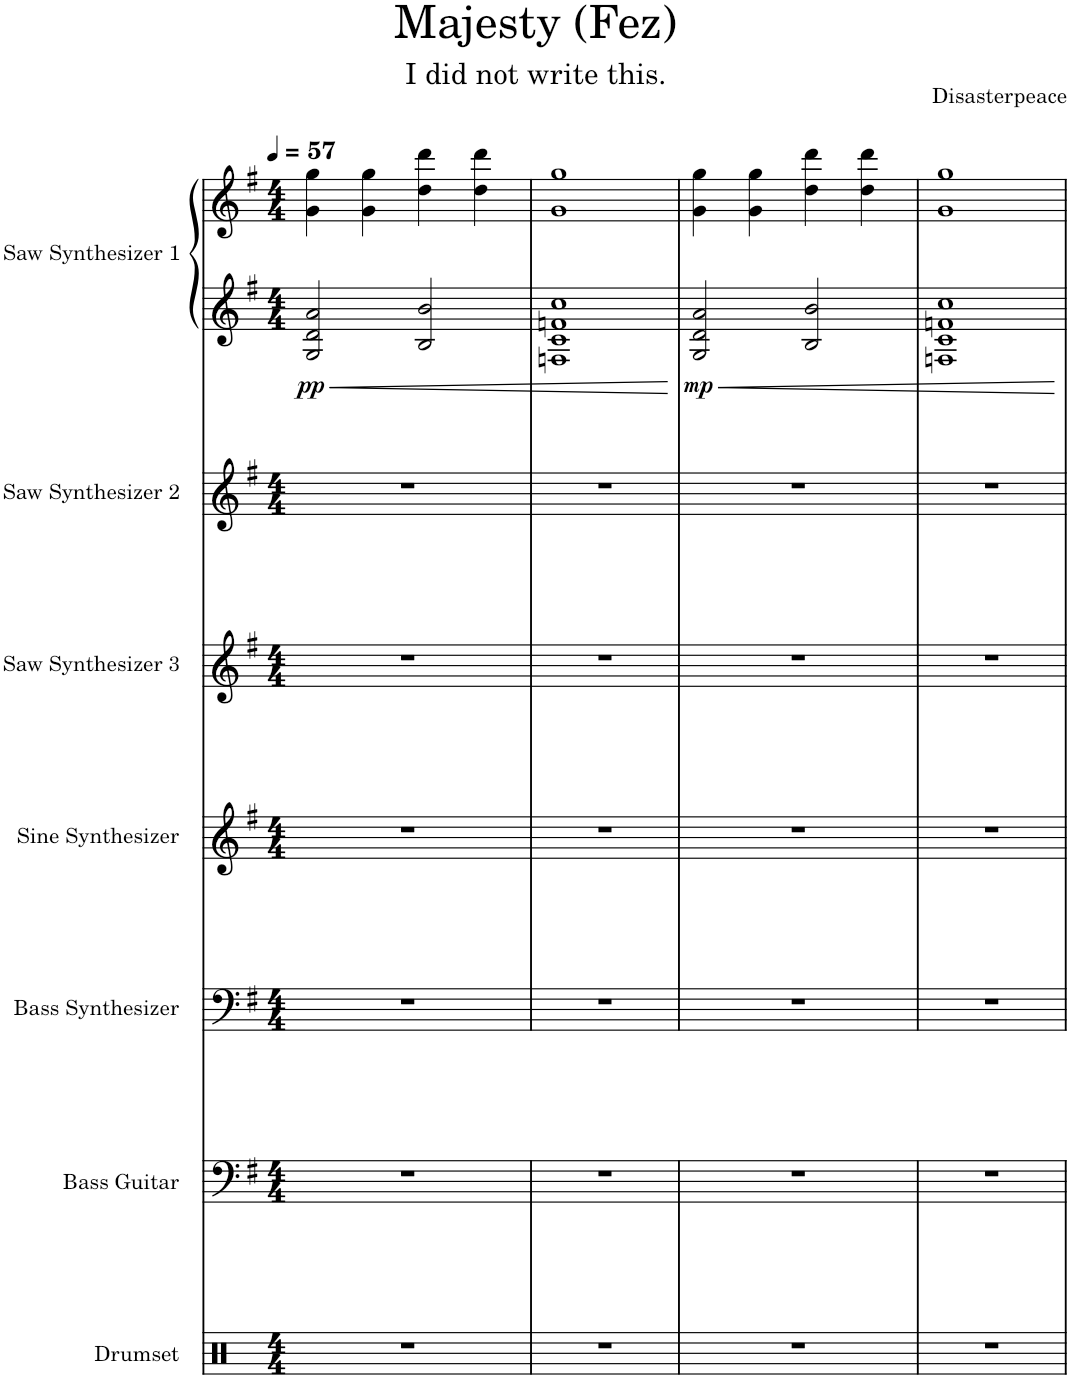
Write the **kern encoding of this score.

**kern	**kern	**kern	**kern	**kern	**kern	**kern	**kern	**dynam
*part7	*part6	*part5	*part4	*part3	*part2	*part1	*part1	*part1
*staff8	*staff7	*staff6	*staff5	*staff4	*staff3	*staff2	*staff1	*staff1/2
*I"Drumset	*I"Bass Guitar	*I"Bass Synthesizer	*I"Sine Synthesizer	*I"Saw Synthesizer 3	*I"Saw Synthesizer 2	*I"Saw Synthesizer 1	*	*
*I'D. Set	*I'B. Guit.	*I'Synth.	*I'Synth.	*I'Synth. 3	*I'Synth. 2	*I'Synth. 1	*	*
*clefX	*clefF4	*clefF4	*clefG2	*clefG2	*clefG2	*clefG2	*clefG2	*
*	*Trd7c12	*	*	*	*	*	*	*
*k[]	*k[f#]	*k[f#]	*k[f#]	*k[f#]	*k[f#]	*k[f#]	*k[f#]	*
*M4/4	*M4/4	*M4/4	*M4/4	*M4/4	*M4/4	*M4/4	*M4/4	*
*MM57	*MM57	*MM57	*MM57	*MM57	*MM57	*MM57	*MM57	*
=1	=1	=1	=1	=1	=1	=1	=1	=1
!	!	!	!	!	!	!	!	!LO:DY:b=2
1r	1r	1r	1r	1r	1r	2G/ 2d/ 2a/	4g\ 4gg\	pp
.	.	.	.	.	.	.	4g\ 4gg\	.
.	.	.	.	.	.	2B/ 2b/	4dd\ 4ddd\	.
.	.	.	.	.	.	.	4dd\ 4ddd\	.
=2	=2	=2	=2	=2	=2	=2	=2	=2
1r	1r	1r	1r	1r	1r	1Fn 1c 1fn 1cc	1g 1gg	.
=3	=3	=3	=3	=3	=3	=3	=3	=3
!	!	!	!	!	!	!	!	!LO:DY:b=2
1r	1r	1r	1r	1r	1r	2G/ 2d/ 2a/	4g\ 4gg\	mp
.	.	.	.	.	.	.	4g\ 4gg\	.
.	.	.	.	.	.	2B/ 2b/	4dd\ 4ddd\	.
.	.	.	.	.	.	.	4dd\ 4ddd\	.
=4	=4	=4	=4	=4	=4	=4	=4	=4
1r	1r	1r	1r	1r	1r	1Fn 1c 1fn 1cc	1g 1gg	.
=	=	=	=	=	=	=	=	=
*-	*-	*-	*-	*-	*-	*-	*-	*-
